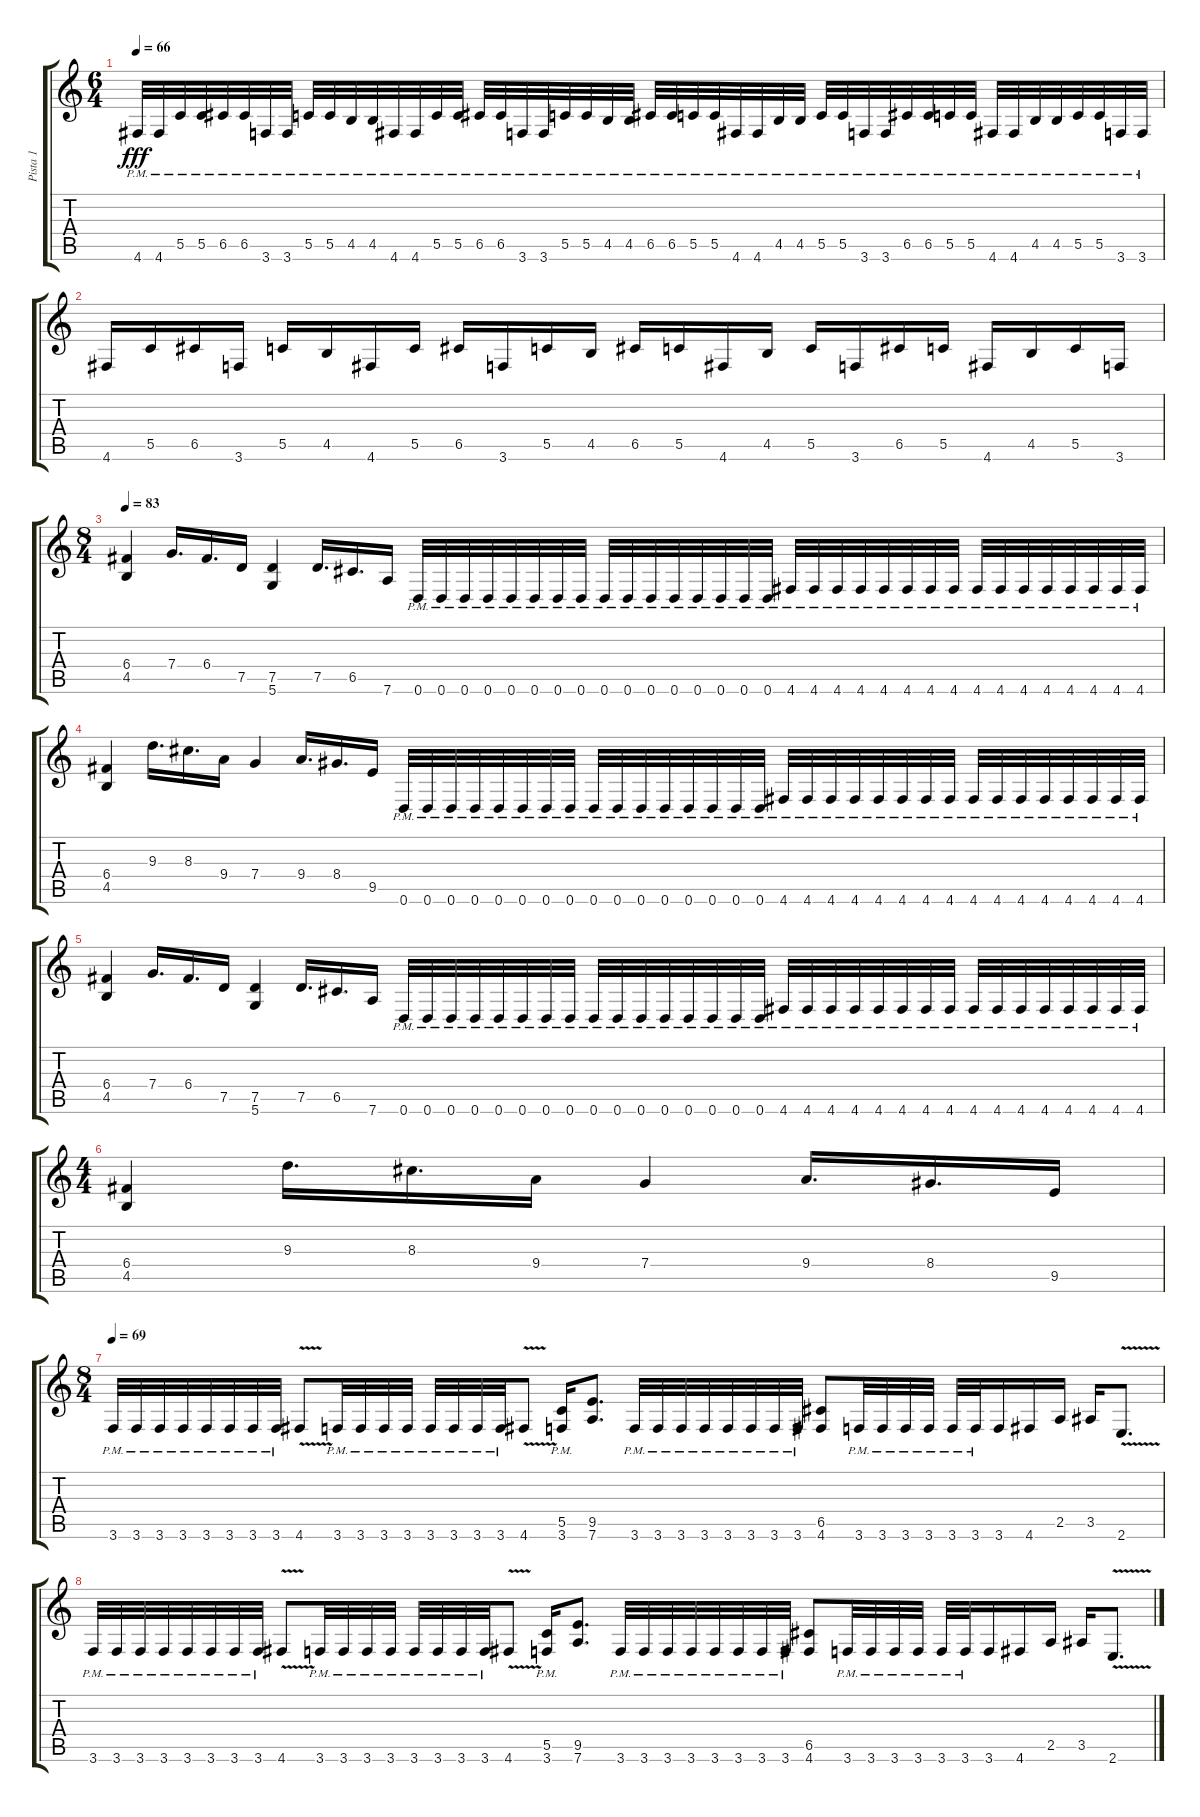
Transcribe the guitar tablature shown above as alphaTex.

\track ("Pista 1" "Pista 1") {instrument distortionguitar}
\staff {score tabs}
\tuning (D4 A3 F3 C3 G2 D2) {hide}
\ts (6 4)
\tempo 66
\clef g2
\ks c
4.6{pm}.32{dy fff} 4.6{pm}.32 5.5{pm}.32 5.5{pm}.32 6.5{pm}.32 6.5{pm}.32 3.6{pm}.32 3.6{pm}.32 5.5{pm}.32 5.5{pm}.32 4.5{pm}.32 4.5{pm}.32 4.6{pm}.32 4.6{pm}.32 5.5{pm}.32 5.5{pm}.32 6.5{pm}.32 6.5{pm}.32 3.6{pm}.32 3.6{pm}.32 5.5{pm}.32 5.5{pm}.32 4.5{pm}.32 4.5{pm}.32 6.5{pm}.32 6.5{pm}.32 5.5{pm}.32 5.5{pm}.32 4.6{pm}.32 4.6{pm}.32 4.5{pm}.32 4.5{pm}.32 5.5{pm}.32 5.5{pm}.32 3.6{pm}.32 3.6{pm}.32 6.5{pm}.32 6.5{pm}.32 5.5{pm}.32 5.5{pm}.32 4.6{pm}.32 4.6{pm}.32 4.5{pm}.32 4.5{pm}.32 5.5{pm}.32 5.5{pm}.32 3.6{pm}.32 3.6{pm}.32 |
4.6.16 5.5.16 6.5.16 3.6.16 5.5.16 4.5.16 4.6.16 5.5.16 6.5.16 3.6.16 5.5.16 4.5.16 6.5.16 5.5.16 4.6.16 4.5.16 5.5.16 3.6.16 6.5.16 5.5.16 4.6.16 4.5.16 5.5.16 3.6.16 |
\ts (8 4)
\tempo 83
(6.4 4.5).4 7.4.16{d} 6.4.16{d} 7.5.16 (7.5 5.6).4 7.5.16{d} 6.5.16{d} 7.6.16 0.6{pm}.32 0.6{pm}.32 0.6{pm}.32 0.6{pm}.32 0.6{pm}.32 0.6{pm}.32 0.6{pm}.32 0.6{pm}.32 0.6{pm}.32 0.6{pm}.32 0.6{pm}.32 0.6{pm}.32 0.6{pm}.32 0.6{pm}.32 0.6{pm}.32 0.6{pm}.32 4.6{pm}.32 4.6{pm}.32 4.6{pm}.32 4.6{pm}.32 4.6{pm}.32 4.6{pm}.32 4.6{pm}.32 4.6{pm}.32 4.6{pm}.32 4.6{pm}.32 4.6{pm}.32 4.6{pm}.32 4.6{pm}.32 4.6{pm}.32 4.6{pm}.32 4.6{pm}.32 |
(6.4 4.5).4 9.3.16{d} 8.3.16{d} 9.4.16 7.4.4 9.4.16{d} 8.4.16{d} 9.5.16 0.6{pm}.32 0.6{pm}.32 0.6{pm}.32 0.6{pm}.32 0.6{pm}.32 0.6{pm}.32 0.6{pm}.32 0.6{pm}.32 0.6{pm}.32 0.6{pm}.32 0.6{pm}.32 0.6{pm}.32 0.6{pm}.32 0.6{pm}.32 0.6{pm}.32 0.6{pm}.32 4.6{pm}.32 4.6{pm}.32 4.6{pm}.32 4.6{pm}.32 4.6{pm}.32 4.6{pm}.32 4.6{pm}.32 4.6{pm}.32 4.6{pm}.32 4.6{pm}.32 4.6{pm}.32 4.6{pm}.32 4.6{pm}.32 4.6{pm}.32 4.6{pm}.32 4.6{pm}.32 |
(6.4 4.5).4 7.4.16{d} 6.4.16{d} 7.5.16 (7.5 5.6).4 7.5.16{d} 6.5.16{d} 7.6.16 0.6{pm}.32 0.6{pm}.32 0.6{pm}.32 0.6{pm}.32 0.6{pm}.32 0.6{pm}.32 0.6{pm}.32 0.6{pm}.32 0.6{pm}.32 0.6{pm}.32 0.6{pm}.32 0.6{pm}.32 0.6{pm}.32 0.6{pm}.32 0.6{pm}.32 0.6{pm}.32 4.6{pm}.32 4.6{pm}.32 4.6{pm}.32 4.6{pm}.32 4.6{pm}.32 4.6{pm}.32 4.6{pm}.32 4.6{pm}.32 4.6{pm}.32 4.6{pm}.32 4.6{pm}.32 4.6{pm}.32 4.6{pm}.32 4.6{pm}.32 4.6{pm}.32 4.6{pm}.32 |
\ts (4 4)
(6.4 4.5).4 9.3.16{d} 8.3.16{d} 9.4.16 7.4.4 9.4.16{d} 8.4.16{d} 9.5.16 |
\ts (8 4)
\tempo 69
3.6{pm}.32 3.6{pm}.32 3.6{pm}.32 3.6{pm}.32 3.6{pm}.32 3.6{pm}.32 3.6{pm}.32 3.6{pm}.32 4.6{v}.8 3.6{pm}.32 3.6{pm}.32 3.6{pm}.32 3.6{pm}.32 3.6{pm}.32 3.6{pm}.32 3.6{pm}.32 3.6{pm}.32 4.6{v}.8 (5.5{pm} 3.6{pm}).16 (9.5 7.6).8{d} 3.6{pm}.32 3.6{pm}.32 3.6{pm}.32 3.6{pm}.32 3.6{pm}.32 3.6{pm}.32 3.6{pm}.32 3.6{pm}.32 (6.5 4.6).8 3.6{pm}.32 3.6{pm}.32 3.6{pm}.32 3.6{pm}.32 3.6{pm}.32 3.6{pm}.32 3.6.16 4.6.16 2.5.16 3.5.16 2.6{v}.8{d} |
3.6{pm}.32 3.6{pm}.32 3.6{pm}.32 3.6{pm}.32 3.6{pm}.32 3.6{pm}.32 3.6{pm}.32 3.6{pm}.32 4.6{v}.8 3.6{pm}.32 3.6{pm}.32 3.6{pm}.32 3.6{pm}.32 3.6{pm}.32 3.6{pm}.32 3.6{pm}.32 3.6{pm}.32 4.6{v}.8 (5.5{pm} 3.6{pm}).16 (9.5 7.6).8{d} 3.6{pm}.32 3.6{pm}.32 3.6{pm}.32 3.6{pm}.32 3.6{pm}.32 3.6{pm}.32 3.6{pm}.32 3.6{pm}.32 (6.5 4.6).8 3.6{pm}.32 3.6{pm}.32 3.6{pm}.32 3.6{pm}.32 3.6{pm}.32 3.6{pm}.32 3.6.16 4.6.16 2.5.16 3.5.16 2.6{v}.8{d}
